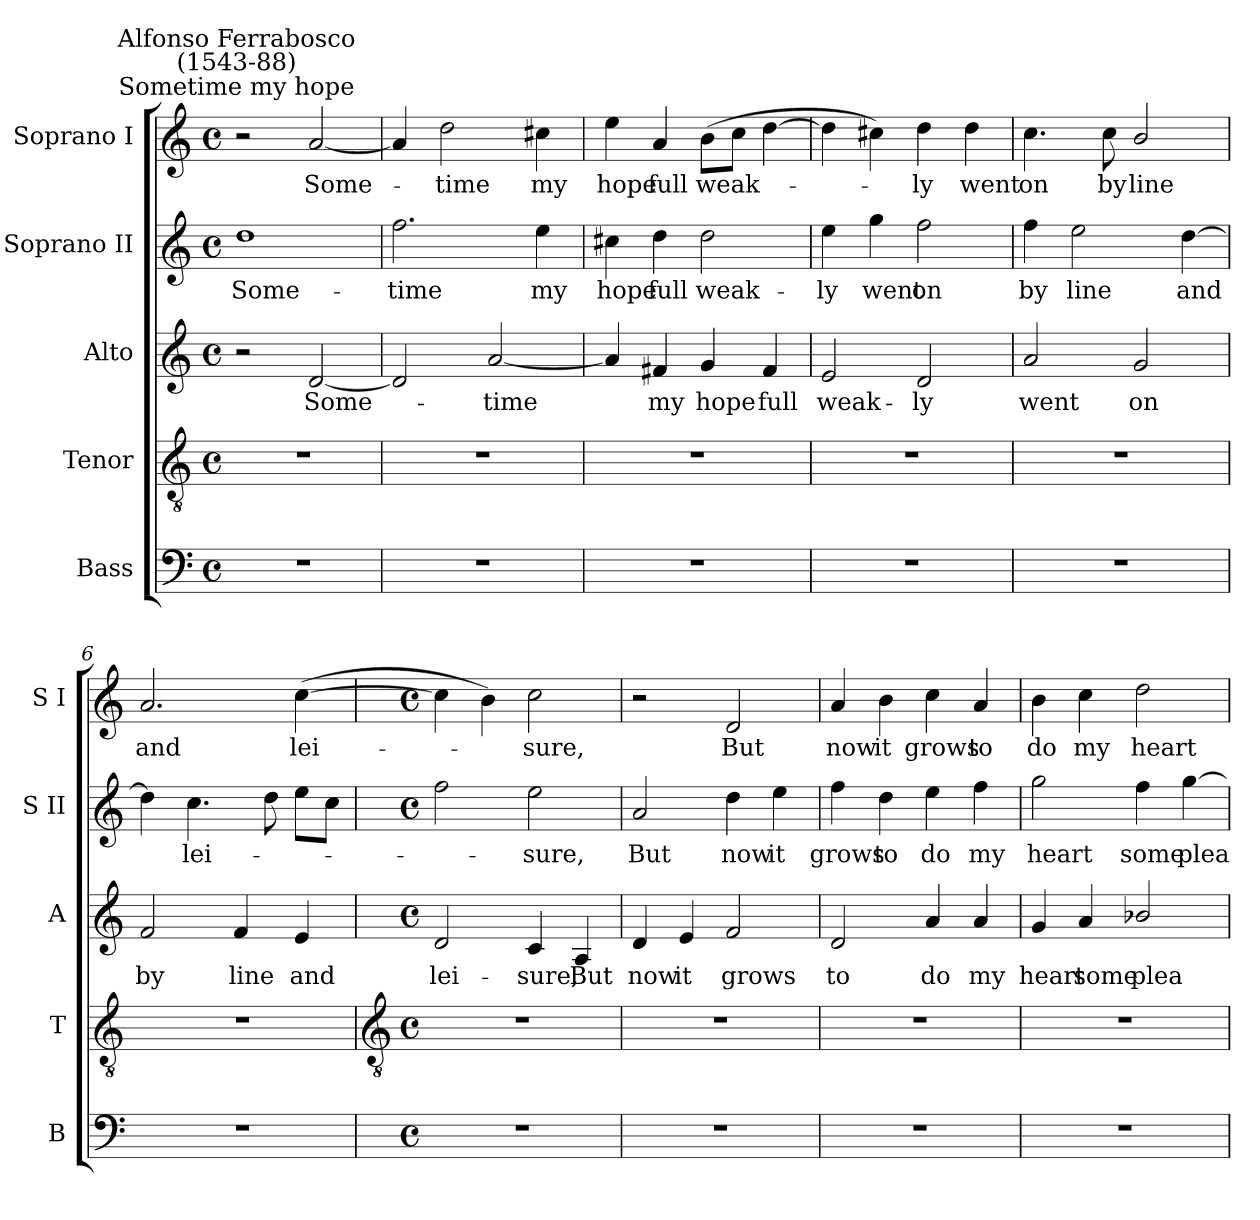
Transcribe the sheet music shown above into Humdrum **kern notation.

**kern	**kern	**kern	**text	**kern	**text	**kern	**text
*part5	*part4	*part3	*part3	*part2	*part2	*part1	*part1
*staff5	*staff4	*staff3	*staff3	*staff2	*staff2	*staff1	*staff1
*I"Bass	*I"Tenor	*I"Alto	*	*I"Soprano II	*	*I"Soprano I	*
*I'B	*I'T	*I'A	*	*I'S II	*	*I'S I	*
*clefF4	*clefGv2	*clefG2	*	*clefG2	*	*clefG2	*
*k[]	*k[]	*k[]	*	*k[]	*	*k[]	*
*C:	*C:	*C:	*	*C:	*	*C:	*
*M4/4	*M4/4	*M4/4	*	*M4/4	*	*M4/4	*
*met(c)	*met(c)	*met(c)	*	*met(c)	*	*met(c)	*
=1	=1	=1	=1	=1	=1	=1	=1
!	!	!	!	!	!	!LO:TX:a:cj:t=Sometime my hope	!
!	!	!	!	!	!	!LO:TX:a:cj:t=Alfonso Ferrabosco\n(1543-88)	!
!	!	!	!	!	!LO:LY:b	!	!
1r	1r	2r	.	1dd	Some-	2r	.
!	!	!	!LO:LY:b	!	!	!	!LO:LY:b
.	.	[2d	Some-	.	.	[2a	Some-
=2	=2	=2	=2	=2	=2	=2	=2
!	!	!	!	!	!LO:LY:b	!	!
1r	1r	2d]	.	2.ff	-time	4a]	.
!	!	!	!	!	!	!	!LO:LY:b
.	.	.	.	.	.	2dd	time
!	!	!	!LO:LY:b	!	!	!	!
.	.	[2a	-time	.	.	.	.
!	!	!	!	!	!LO:LY:b	!	!LO:LY:b
.	.	.	.	4ee	my	4cc#X	my
=3	=3	=3	=3	=3	=3	=3	=3
!	!	!	!	!	!LO:LY:b	!	!LO:LY:b
1r	1r	4a]	.	4cc#X	hope	4ee	hope
!	!	!	!LO:LY:b	!	!LO:LY:b	!	!LO:LY:b
.	.	4f#X	my	4dd	full	4a	full
!	!	!	!LO:LY:b	!	!LO:LY:b	!	!LO:LY:b
.	.	4g	hope	2dd	weak-	(>8bL	weak-
.	.	.	.	.	.	8ccJ	.
!	!	!	!LO:LY:b	!	!	!	!
.	.	4f#	full	.	.	[4dd	.
=4	=4	=4	=4	=4	=4	=4	=4
!	!	!	!LO:LY:b	!	!LO:LY:b	!	!
1r	1r	2e	weak-	4ee	-ly	4dd]	.
!	!	!	!	!	!LO:LY:b	!	!
.	.	.	.	4gg	went	4cc#X)	.
!	!	!	!LO:LY:b	!	!LO:LY:b	!	!LO:LY:b
.	.	2d	-ly	2ff	on	4dd	ly
!	!	!	!	!	!	!	!LO:LY:b
.	.	.	.	.	.	4dd	went
=5	=5	=5	=5	=5	=5	=5	=5
!	!	!	!LO:LY:b	!	!LO:LY:b	!	!LO:LY:b
1r	1r	2a	went	4ff	by	4.cc	on
!	!	!	!	!	!LO:LY:b	!	!
.	.	.	.	2ee	line	.	.
!	!	!	!	!	!	!	!LO:LY:b
.	.	.	.	.	.	8cc	by
!	!	!	!LO:LY:b	!	!	!	!LO:LY:b
.	.	2g	on	.	.	2b/	line
!	!	!	!	!	!LO:LY:b	!	!
.	.	.	.	[4dd	and	.	.
=6	=6	=6	=6	=6	=6	=6	=6
!	!	!	!LO:LY:b	!	!	!	!LO:LY:b
1r	1r	2f	by	4dd]	.	2.a	and
!	!	!	!	!	!LO:LY:b	!	!
.	.	.	.	4.cc	lei-	.	.
!	!	!	!LO:LY:b	!	!	!	!
.	.	4f	line	.	.	.	.
.	.	.	.	8dd	.	.	.
!	!	!	!LO:LY:b	!	!	!	!LO:LY:b
.	.	4e	and	8eeL	.	(>[4cc	lei-
.	.	.	.	8ccJ	.	.	.
!!LO:LB:g=z
=7	=7	=7	=7	=7	=7	=7	=7
*	*clefGv2	*	*	*	*	*	*
*M4/4	*M4/4	*M4/4	*	*M4/4	*	*M4/4	*
*met(c)	*met(c)	*met(c)	*	*met(c)	*	*met(c)	*
!	!	!	!LO:LY:b	!	!	!	!
1r	1r	2d	lei-	2ff	.	4cc]	.
.	.	.	.	.	.	4b)	.
!	!	!	!LO:LY:b	!	!LO:LY:b	!	!LO:LY:b
.	.	4c	-sure,	2ee	sure,	2cc	sure,
!	!	!	!LO:LY:b	!	!	!	!
.	.	4A	But	.	.	.	.
=8	=8	=8	=8	=8	=8	=8	=8
!	!	!	!LO:LY:b	!	!LO:LY:b	!	!
1r	1r	4d	now	2a	But	2r	.
!	!	!	!LO:LY:b	!	!	!	!
.	.	4e	it	.	.	.	.
!	!	!	!LO:LY:b	!	!LO:LY:b	!	!LO:LY:b
.	.	2f	grows	4dd	now	2d	But
!	!	!	!	!	!LO:LY:b	!	!
.	.	.	.	4ee	it	.	.
=9	=9	=9	=9	=9	=9	=9	=9
!	!	!	!LO:LY:b	!	!LO:LY:b	!	!LO:LY:b
1r	1r	2d	to	4ff	grows	4a	now
!	!	!	!	!	!LO:LY:b	!	!LO:LY:b
.	.	.	.	4dd	to	4b	it
!	!	!	!LO:LY:b	!	!LO:LY:b	!	!LO:LY:b
.	.	4a	do	4ee	do	4cc	grows
!	!	!	!LO:LY:b	!	!LO:LY:b	!	!LO:LY:b
.	.	4a	my	4ff	my	4a	to
=10	=10	=10	=10	=10	=10	=10	=10
!	!	!	!LO:LY:b	!	!LO:LY:b	!	!LO:LY:b
1r	1r	4g	heart	2gg	heart	4b	do
!	!	!	!LO:LY:b	!	!	!	!LO:LY:b
.	.	4a	some	.	.	4cc	my
!	!	!	!LO:LY:b	!	!LO:LY:b	!	!LO:LY:b
.	.	2b-X/	plea-	4ff	some	2dd	heart
!	!	!	!	!	!LO:LY:b	!	!
.	.	.	.	[4gg	plea-	.	.
=	=	=	=	=	=	=	=
*-	*-	*-	*-	*-	*-	*-	*-
